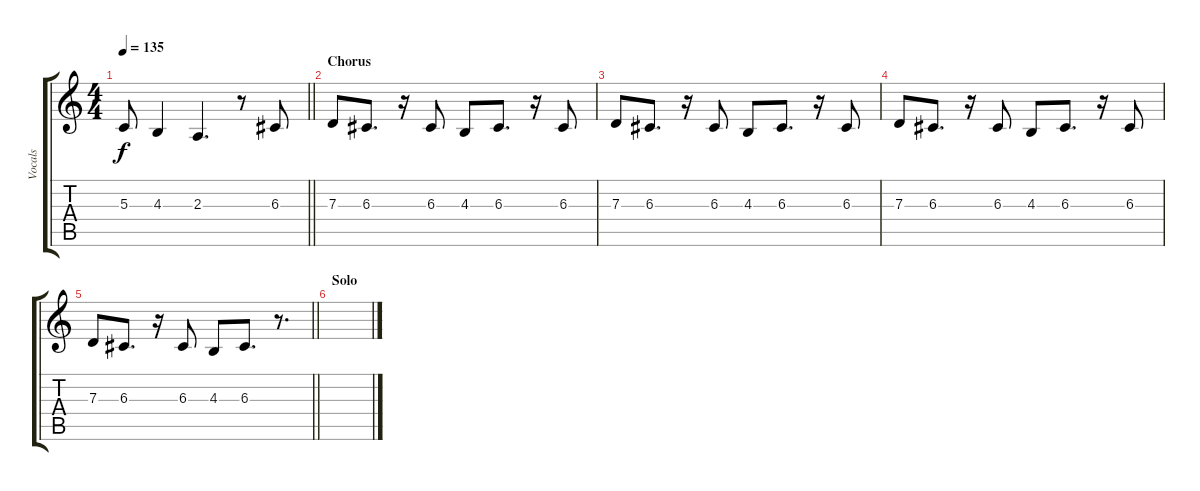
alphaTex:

\track ("Vocals" "Vocals") {instrument altosax}
\staff {score tabs}
\tuning (E4 B3 G3 D3 A2 E2) {hide}
\ts (4 4)
\tempo 135
\clef g2
\barLineRight lightlight
\ks c
5.3{t}.8{dy f} 4.3.4 2.3.4{d} r.8 6.3.8 |
\section ("" "Chorus")
7.3.8 6.3.8{d} r.16 6.3.8 4.3.8 6.3.8{d} r.16 6.3.8 |
7.3.8 6.3.8{d} r.16 6.3.8 4.3.8 6.3.8{d} r.16 6.3.8 |
7.3.8 6.3.8{d} r.16 6.3.8 4.3.8 6.3.8{d} r.16 6.3.8 |
\barLineRight lightlight
7.3.8 6.3.8{d} r.16 6.3.8 4.3.8 6.3.8{d} r.8{d} |
\section ("" "Solo")
